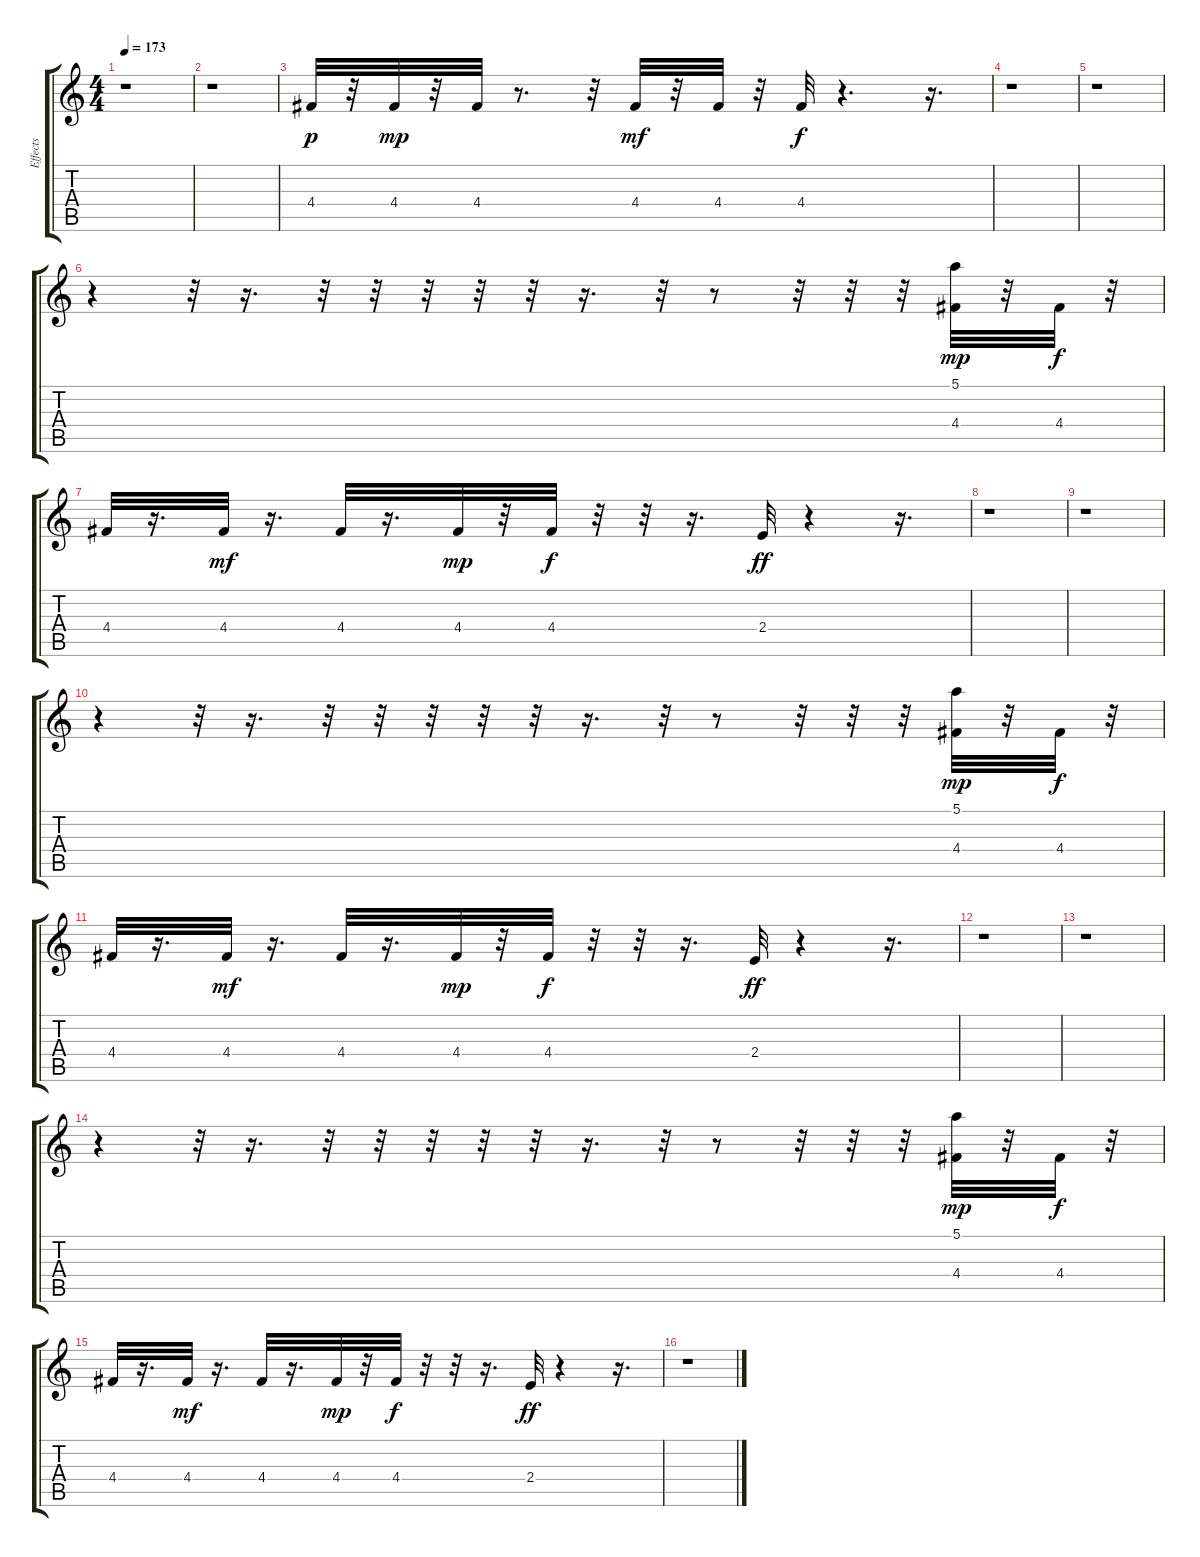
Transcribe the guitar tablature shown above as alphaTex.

\track ("Effects" "Effects") {instrument acousticguitarsteel}
\staff {score tabs}
\tuning (E4 B3 G3 D3 A2 E2) {hide}
\ts (4 4)
\tempo 173
\clef g2
\ks c
r.1{dy f} |
r.1 |
4.4.32{dy p} r.32 4.4.32{dy mp} r.32 4.4.32 r.8{d} r.32 4.4.32{dy mf} r.32 4.4.32 r.32 4.4.32{dy f} r.4{d} r.16{d} |
r.1 |
r.1 |
r.4 r.32 r.16{d} r.32 r.32 r.32 r.32 r.32 r.16{d} r.32 r.8 r.32 r.32 r.32 (5.1 4.4).32{dy mp} r.32 4.4.32{dy f} r.32 |
4.4.32 r.16{d} 4.4.32{dy mf} r.16{d} 4.4.32 r.16{d} 4.4.32{dy mp} r.32 4.4.32{dy f} r.32 r.32 r.16{d} 2.4.32{dy ff} r.4 r.16{d} |
r.1 |
r.1 |
r.4 r.32 r.16{d} r.32 r.32 r.32 r.32 r.32 r.16{d} r.32 r.8 r.32 r.32 r.32 (5.1 4.4).32{dy mp} r.32 4.4.32{dy f} r.32 |
4.4.32 r.16{d} 4.4.32{dy mf} r.16{d} 4.4.32 r.16{d} 4.4.32{dy mp} r.32 4.4.32{dy f} r.32 r.32 r.16{d} 2.4.32{dy ff} r.4 r.16{d} |
r.1 |
r.1 |
r.4 r.32 r.16{d} r.32 r.32 r.32 r.32 r.32 r.16{d} r.32 r.8 r.32 r.32 r.32 (5.1 4.4).32{dy mp} r.32 4.4.32{dy f} r.32 |
4.4.32 r.16{d} 4.4.32{dy mf} r.16{d} 4.4.32 r.16{d} 4.4.32{dy mp} r.32 4.4.32{dy f} r.32 r.32 r.16{d} 2.4.32{dy ff} r.4 r.16{d} |
r.1
